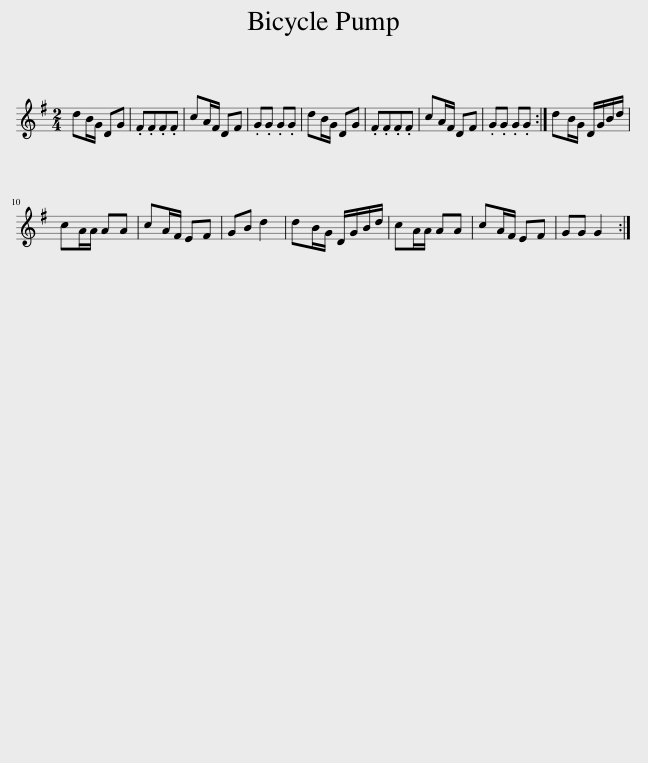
X:1
L:1/8
M:2/4
I:linebreak $
K:G
V:1 treble
V:1
 dB/G/ DG | .F.F.F.F | cA/F/ DF | .G.G .G.G | dB/G/ DG | %5
 .F.F.F.F | cA/F/ DF | .G.G .G.G :| dB/G/ D/G/B/d/ |$ cA/A/ AA | %10
 cA/F/ EF | GB d2 | dB/G/ D/G/B/d/ | cA/A/ AA | cA/F/ EF | %15
 GG G2 :| %16
